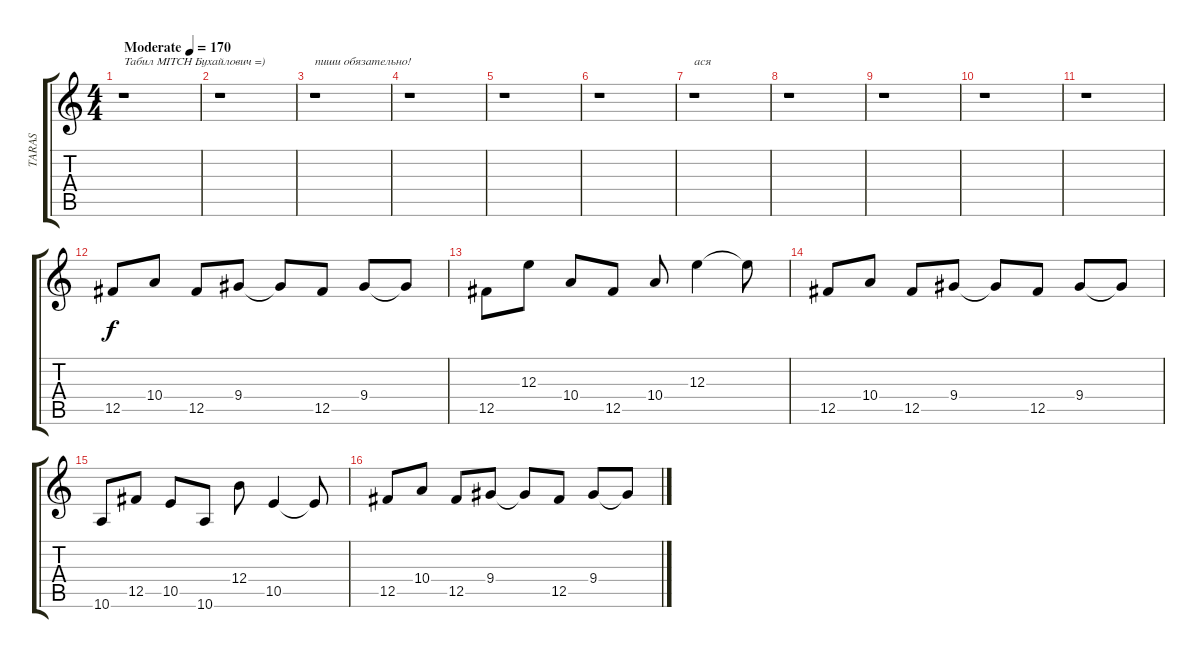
\track ("TARAS" "TARAS") {instrument overdrivenguitar}
\staff {score tabs}
\tuning (Db4 Ab3 E3 B2 Gb2 B1) {hide}
\ts (4 4)
\tempo (170 "Moderate")
\clef g2
\ks c
r.1{txt "Табил MITCH Бухайлович =)" dy f instrument overdrivenguitar} |
r.1 |
r.1{txt "пиши обязательно!"} |
r.1 |
r.1 |
r.1 |
r.1{txt "ася"} |
r.1 |
r.1 |
r.1 |
r.1 |
12.5.8{instrument acousticguitarsteel} 10.4.8 12.5.8 9.4.8 9.4{t}.8 12.5.8 9.4.8 9.4{t}.8 |
12.5.8 12.3.8 10.4.8 12.5.8 10.4.8 12.3.4 12.3{t}.8 |
12.5.8 10.4.8 12.5.8 9.4.8 9.4{t}.8 12.5.8 9.4.8 9.4{t}.8 |
10.6.8 12.5.8 10.5.8 10.6.8 12.4.8 10.5.4 10.5{t}.8 |
12.5.8 10.4.8 12.5.8 9.4.8 9.4{t}.8 12.5.8 9.4.8 9.4{t}.8
